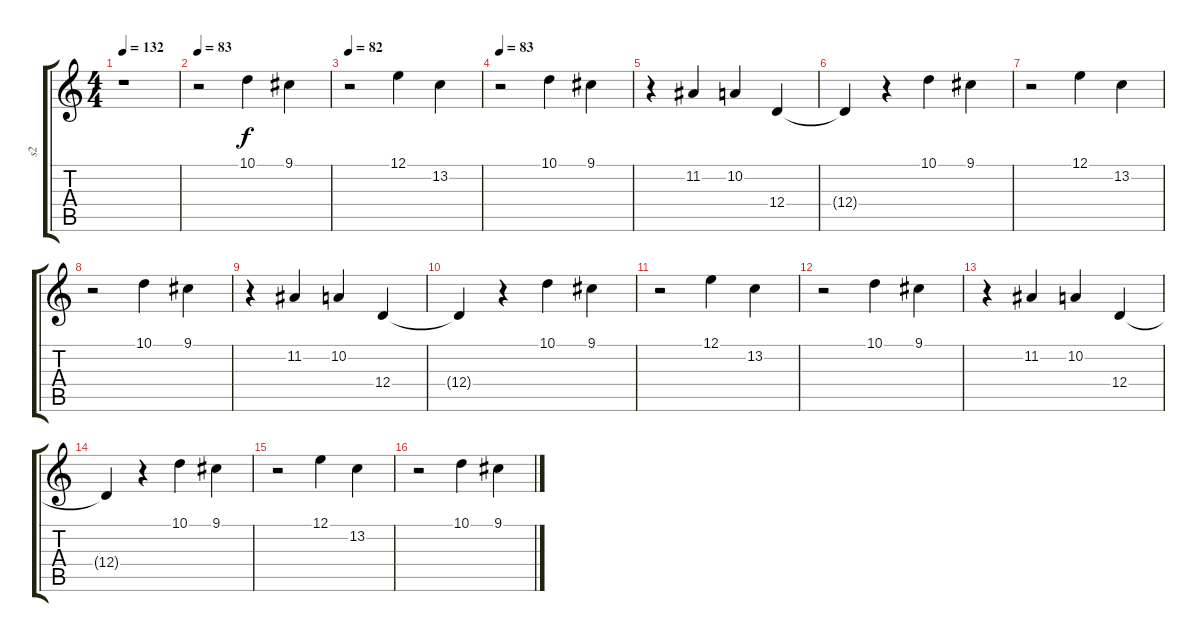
\track ("s2" "s2") {instrument fx2soundtrack}
\staff {score tabs}
\tuning (E4 B3 G3 D3 A2 E2) {hide}
\ts (4 4)
\tempo 132
\clef g2
\ks c
r.1{dy f} |
\tempo 83
r.2 10.1.4 9.1.4 |
\tempo 82
r.2 12.1.4 13.2.4 |
\tempo 83
r.2 10.1.4 9.1.4 |
r.4 11.2.4 10.2.4 12.4.4 |
12.4{t}.4 r.4 10.1.4 9.1.4 |
r.2 12.1.4 13.2.4 |
r.2 10.1.4 9.1.4 |
r.4 11.2.4 10.2.4 12.4.4 |
12.4{t}.4 r.4 10.1.4 9.1.4 |
r.2 12.1.4 13.2.4 |
r.2 10.1.4 9.1.4 |
r.4 11.2.4 10.2.4 12.4.4 |
12.4{t}.4 r.4 10.1.4 9.1.4 |
r.2 12.1.4 13.2.4 |
r.2 10.1.4 9.1.4
